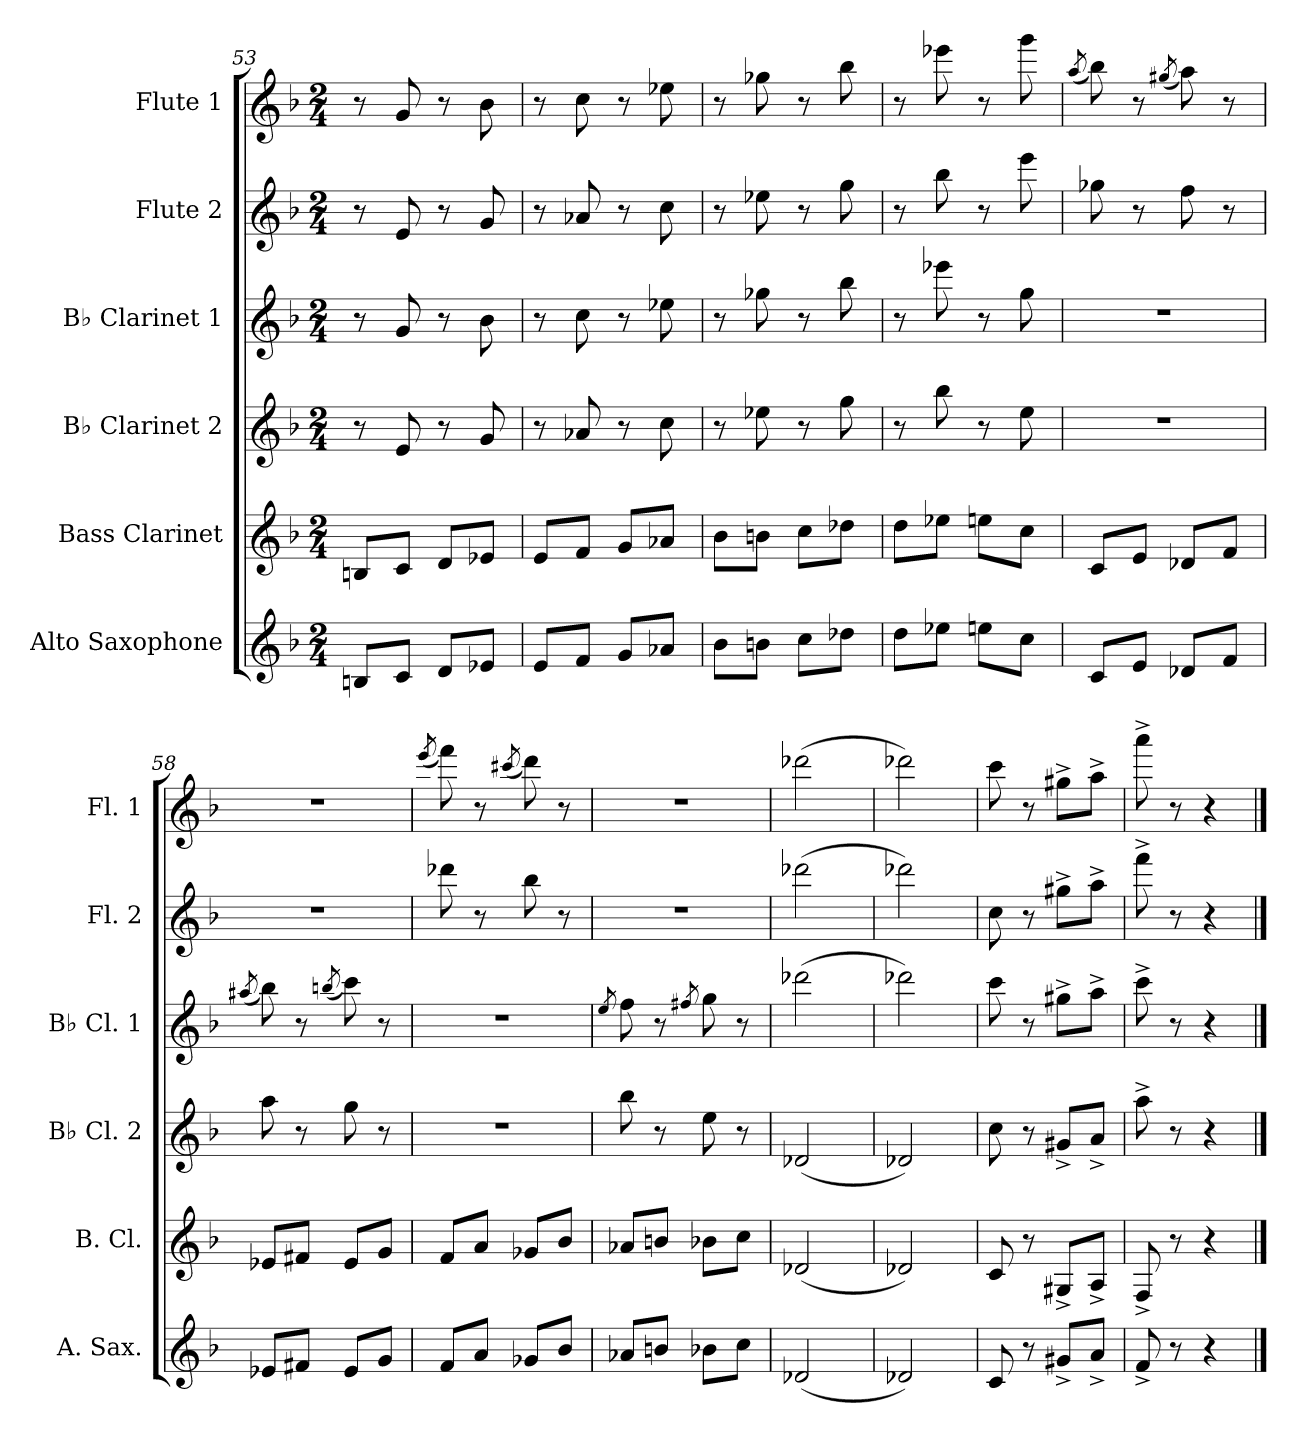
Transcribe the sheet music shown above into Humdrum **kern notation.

**kern	**kern	**kern	**kern	**kern	**kern
*part6	*part5	*part4	*part3	*part2	*part1
*staff6	*staff5	*staff4	*staff3	*staff2	*staff1
*I"Alto Saxophone	*I"Bass Clarinet	*I"B♭ Clarinet 2	*I"B♭ Clarinet 1	*I"Flute 2	*I"Flute 1
*I'A. Sax.	*I'B. Cl.	*I'B♭ Cl. 2	*I'B♭ Cl. 1	*I'Fl. 2	*I'Fl. 1
*clefG2	*clefG2	*clefG2	*clefG2	*clefG2	*clefG2
*ITrd5c9	*ITrd1c2	*ITrd1c2	*ITrd1c2	*	*
*k[b-e-a-d-]	*k[b-e-a-]	*k[b-e-a-]	*k[b-e-a-]	*k[b-]	*k[b-]
*A-:	*E-:	*E-:	*E-:	*F:	*F:
*M2/4	*M2/4	*M2/4	*M2/4	*M2/4	*M2/4
=53	=53	=53	=53	=53	=53
8Dn/L	8An/L	8r	8r	8r	8r
8E-/J	8B-/J	8d/	8f/	8e/	8g/
8F/L	8c/L	8r	8r	8r	8r
8G-X/J	8d-X/J	8f/	8a-\	8g/	8b-\
=54	=54	=54	=54	=54	=54
8G/L	8d/L	8r	8r	8r	8r
8A-/J	8e-/J	8g-X/	8b-\	8a-X/	8cc\
8B-/L	8f/L	8r	8r	8r	8r
8c-X/J	8g-X/J	8b-\	8dd-X\	8cc\	8ee-X\
=55	=55	=55	=55	=55	=55
8d-\L	8a-\L	8r	8r	8r	8r
8dn\J	8an\J	8dd-X\	8ff-X\	8ee-X\	8gg-X\
8e-\L	8b-\L	8r	8r	8r	8r
8f-X\J	8cc-X\J	8ff\	8aa-\	8gg\	8bb-\
!!LO:PB:g=z
=56	=56	=56	=56	=56	=56
8f\L	8cc\L	8r	8r	8r	8r
8g-X\J	8dd-X\J	8aa-\	8ddd-X\	8bb-\	8eee-X\
8gn\L	8ddn\L	8r	8r	8r	8r
8e-\J	8b-\J	8dd\	8ff\	8eee\	8ggg\
!!LO:PB:g=z
=57	=57	=57	=57	=57	=57
.	.	.	.	.	(8qaa/
8E-/L	8B-/L	2r	2r	8gg-X\	8bb-\)
8G/J	8d/J	.	.	8r	8r
.	.	.	.	.	(8qgg#X/
8F-X/L	8c-X/L	.	.	8ff\	8aa\)
8A-/J	8e-/J	.	.	8r	8r
=58	=58	=58	=58	=58	=58
.	.	.	(8qgg#X/	.	.
8G-X/L	8d-X/L	8gg\	8aa-\)	2r	2r
8An/J	8en/J	8r	8r	.	.
.	.	.	(8qaan/	.	.
8G-/L	8d-/L	8ff\	8bb-\)	.	.
8B-/J	8f/J	8r	8r	.	.
=59	=59	=59	=59	=59	=59
.	.	.	.	.	(8qeee/
8A-/L	8e-/L	2r	2r	8ddd-X\	8fff\)
8c/J	8g/J	.	.	8r	8r
.	.	.	.	.	(8qccc#X/
8B--X/L	8f-X/L	.	.	8bb-\	8ddd\)
8d-/J	8a-/J	.	.	8r	8r
=60	=60	=60	=60	=60	=60
.	.	.	8qdd/	.	.
8c-X/L	8g-X/L	8aa-\	8ee-\	2r	2r
8dn/J	8an/J	8r	8r	.	.
.	.	.	8qeen/	.	.
8d-X\L	8a-X\L	8dd\	8ff\	.	.
8e-\J	8b-\J	8r	8r	.	.
=61	=61	=61	=61	=61	=61
(2F-X/	(2c-X/	(2c-X/	(2ccc-X\	(2ddd-X\	(2ddd-X\
=62	=62	=62	=62	=62	=62
2F-X/)	2c-X/)	2c-X/)	2ccc-X\)	2ddd-X\)	2ddd-X\)
!!LO:PB:g=z
=63	=63	=63	=63	=63	=63
8E-/	8B-/	8b-\	8bb-\	8cc\	8ccc\
8r	8r	8r	8r	8r	8r
8Bn^/L	8F#X^/L	8f#X^/L	8ff#X^\L	8gg#X^\L	8gg#X^\L
8c^/J	8G^/J	8g^/J	8gg^\J	8aa^\J	8aa^\J
=64	=64	=64	=64	=64	=64
8A-^/	8E-^/	8gg^\	8bb-^\	8fff^\	8aaa^\
8r	8r	8r	8r	8r	8r
4r	4r	4r	4r	4r	4r
==	==	==	==	==	==
*-	*-	*-	*-	*-	*-
